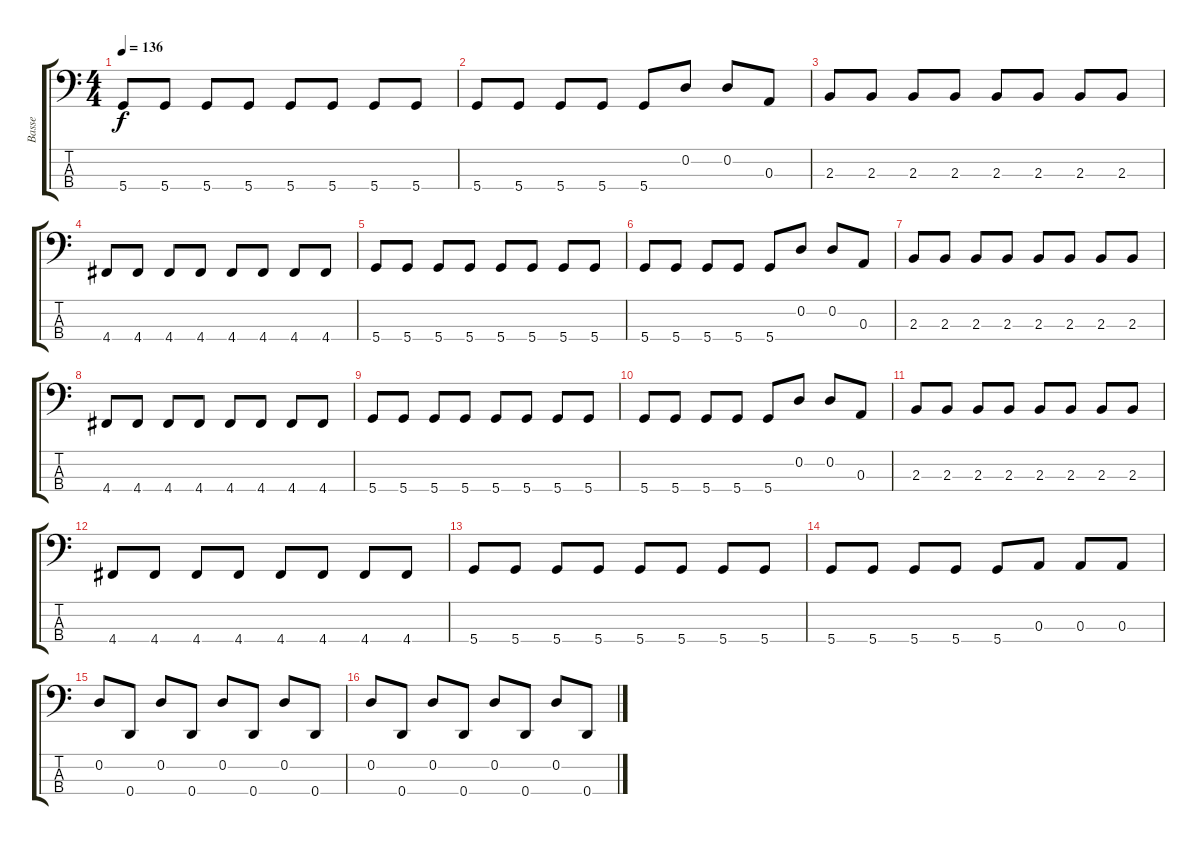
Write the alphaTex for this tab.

\track ("Basse" "Basse") {instrument electricbassfinger}
\staff {score tabs}
\tuning (G2 D2 A1 D1) {hide}
\ts (4 4)
\tempo 136
\clef f4
\ks c
5.4.8{dy f} 5.4.8 5.4.8 5.4.8 5.4.8 5.4.8 5.4.8 5.4.8 |
5.4.8 5.4.8 5.4.8 5.4.8 5.4.8 0.2.8 0.2.8 0.3.8 |
2.3.8 2.3.8 2.3.8 2.3.8 2.3.8 2.3.8 2.3.8 2.3.8 |
4.4.8 4.4.8 4.4.8 4.4.8 4.4.8 4.4.8 4.4.8 4.4.8 |
5.4.8 5.4.8 5.4.8 5.4.8 5.4.8 5.4.8 5.4.8 5.4.8 |
5.4.8 5.4.8 5.4.8 5.4.8 5.4.8 0.2.8 0.2.8 0.3.8 |
2.3.8 2.3.8 2.3.8 2.3.8 2.3.8 2.3.8 2.3.8 2.3.8 |
4.4.8 4.4.8 4.4.8 4.4.8 4.4.8 4.4.8 4.4.8 4.4.8 |
5.4.8 5.4.8 5.4.8 5.4.8 5.4.8 5.4.8 5.4.8 5.4.8 |
5.4.8 5.4.8 5.4.8 5.4.8 5.4.8 0.2.8 0.2.8 0.3.8 |
2.3.8 2.3.8 2.3.8 2.3.8 2.3.8 2.3.8 2.3.8 2.3.8 |
4.4.8 4.4.8 4.4.8 4.4.8 4.4.8 4.4.8 4.4.8 4.4.8 |
5.4.8 5.4.8 5.4.8 5.4.8 5.4.8 5.4.8 5.4.8 5.4.8 |
5.4.8 5.4.8 5.4.8 5.4.8 5.4.8 0.3.8 0.3.8 0.3.8 |
0.2.8 0.4.8 0.2.8 0.4.8 0.2.8 0.4.8 0.2.8 0.4.8 |
0.2.8 0.4.8 0.2.8 0.4.8 0.2.8 0.4.8 0.2.8 0.4.8
